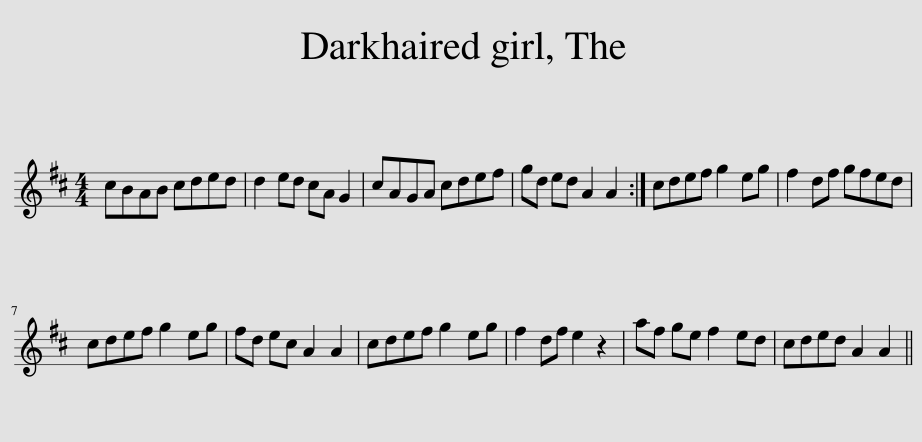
X:1
L:1/8
M:4/4
I:linebreak $
K:D
V:1 treble
V:1
 cBAB cded | d2 ed cA G2 | cAGA cdef | gd ed A2 A2 :| cdef g2 eg | %5
 f2 df gfed |$ cdef g2 eg | fd ec A2 A2 | cdef g2 eg | f2 df e2 z2 | %10
 af ge f2 ed | cded A2 A2 || %12
